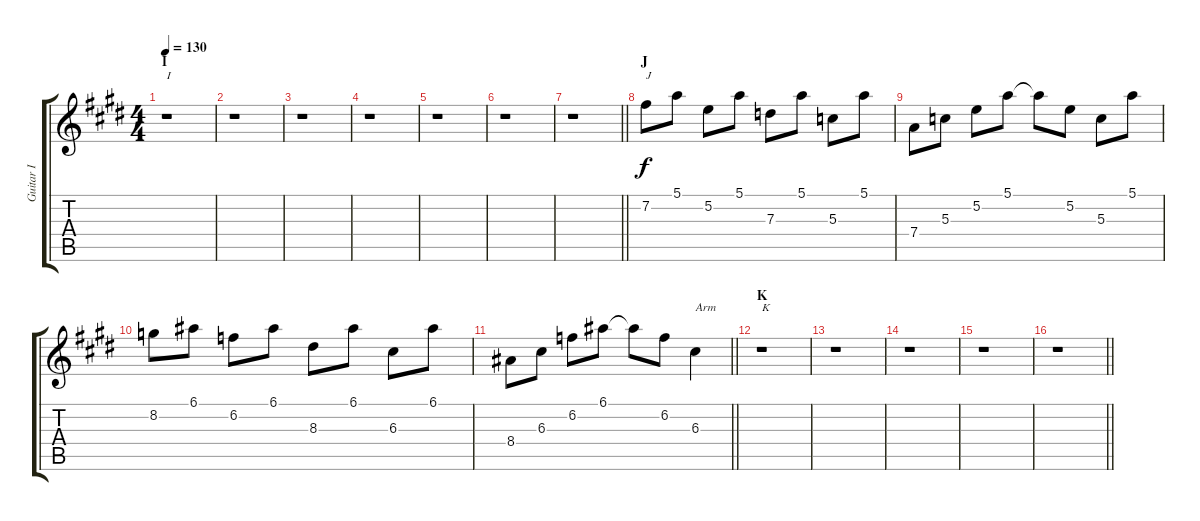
\track ("Guitar I" "Guitar I") {instrument electricguitarclean}
\staff {score tabs}
\tuning (E4 B3 G3 D3 A2 E2) {hide}
\ts (4 4)
\section ("" "I")
\tempo 130
\clef g2
\ks e
r.1{txt "I" dy f} |
r.1 |
r.1 |
r.1 |
r.1 |
r.1 |
\barLineRight lightlight
r.1 |
\section ("" "J")
7.2.8{txt "J"} 5.1.8 5.2.8 5.1.8 7.3.8 5.1.8 5.3.8 5.1.8 |
7.4.8 5.3.8 5.2.8 5.1.8 5.1{t}.8 5.2.8 5.3.8 5.1.8 |
8.2.8 6.1.8 6.2.8 6.1.8 8.3.8 6.1.8 6.3.8 6.1.8 |
\barLineRight lightlight
8.4.8 6.3.8 6.2.8 6.1.8 6.1{t}.8 6.2.8 6.3.4{txt "Arm"} |
\section ("" "K")
r.1{txt "K"} |
r.1 |
r.1 |
r.1 |
\barLineRight lightlight
r.1
